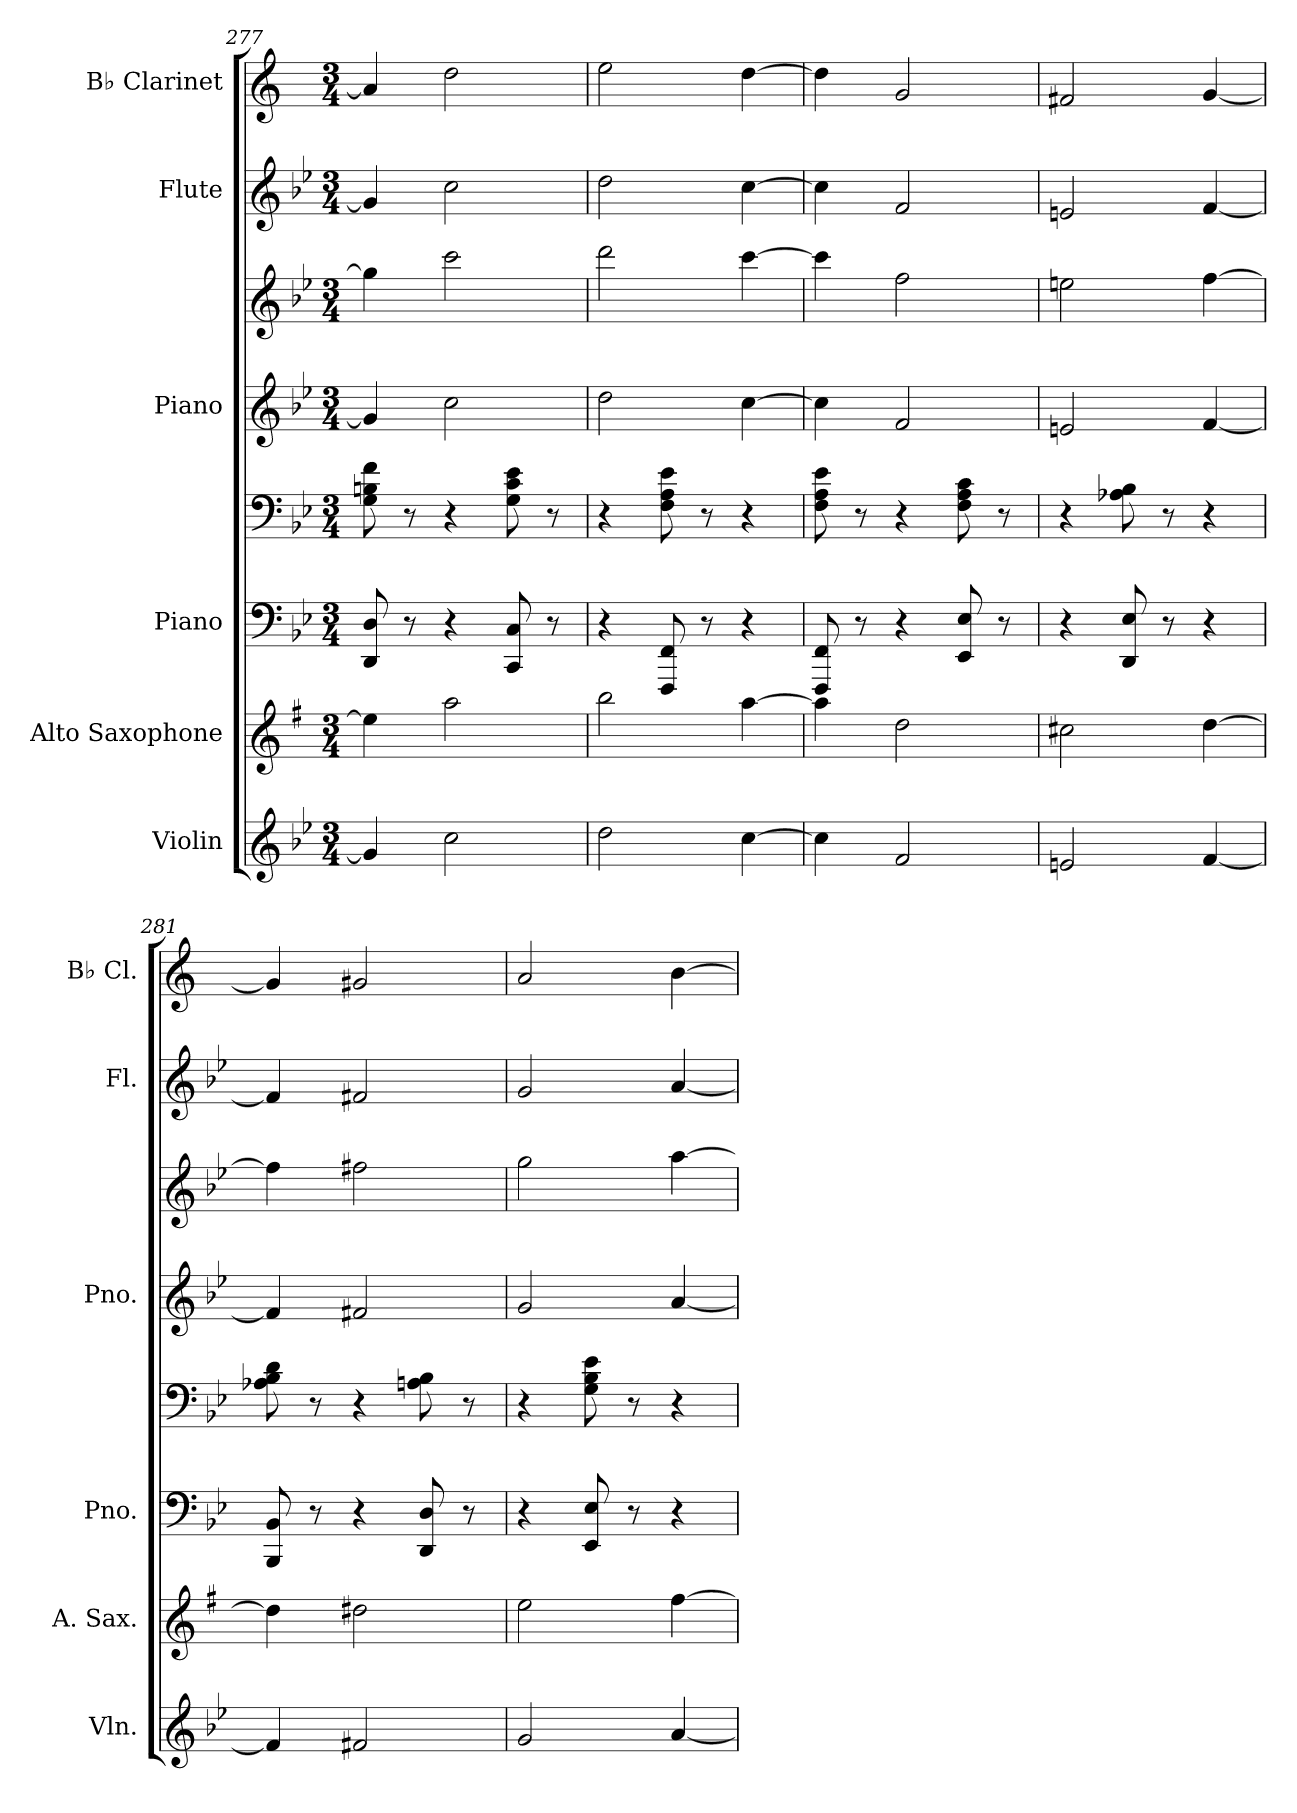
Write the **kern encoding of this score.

**kern	**kern	**kern	**kern	**kern	**kern	**kern	**kern
*part6	*part5	*part4	*part4	*part3	*part3	*part2	*part1
*staff8	*staff7	*staff6	*staff5	*staff4	*staff3	*staff2	*staff1
*I"Violin	*I"Alto Saxophone	*I"Piano	*	*I"Piano	*	*I"Flute	*I"B♭ Clarinet
*I'Vln.	*I'A. Sax.	*I'Pno.	*	*I'Pno.	*	*I'Fl.	*I'B♭ Cl.
!!LO:LB:g=z
*clefG2	*clefG2	*clefF4	*clefF4	*clefG2	*clefG2	*clefG2	*clefG2
*	*ITrd5c9	*	*	*	*	*	*ITrd1c2
*k[b-e-]	*k[b-e-]	*k[b-e-]	*k[b-e-]	*k[b-e-]	*k[b-e-]	*k[b-e-]	*k[b-e-]
*M3/4	*M3/4	*M3/4	*M3/4	*M3/4	*M3/4	*M3/4	*M3/4
=277	=277	=277	=277	=277	=277	=277	=277
4g/]	4g\]	8DD/ 8D/	8G\ 8Bn\ 8f\	4g/]	4gg\]	4g/]	4g/]
.	.	8r	8r	.	.	.	.
2cc\	2cc\	4r	4r	2cc\	2ccc\	2cc\	2cc\
.	.	8CC/ 8C/	8G\ 8c\ 8e-\	.	.	.	.
.	.	8r	8r	.	.	.	.
=278	=278	=278	=278	=278	=278	=278	=278
2dd\	2dd\	4r	4r	2dd\	2ddd\	2dd\	2dd\
.	.	8FFF/ 8FF/	8F\ 8A\ 8e-\	.	.	.	.
.	.	8r	8r	.	.	.	.
[4cc\	[4cc\	4r	4r	[4cc\	[4ccc\	[4cc\	[4cc\
=279	=279	=279	=279	=279	=279	=279	=279
4cc\]	4cc\]	8FFF/ 8FF/	8F\ 8A\ 8e-\	4cc\]	4ccc\]	4cc\]	4cc\]
.	.	8r	8r	.	.	.	.
2f/	2f\	4r	4r	2f/	2ff\	2f/	2f/
.	.	8EE-/ 8E-/	8F\ 8A\ 8c\	.	.	.	.
.	.	8r	8r	.	.	.	.
=280	=280	=280	=280	=280	=280	=280	=280
2en/	2en\	4r	4r	2en/	2een\	2en/	2en/
.	.	8DD/ 8E-/	8A-X\ 8B-\	.	.	.	.
.	.	8r	8r	.	.	.	.
[4f/	[4f\	4r	4r	[4f/	[4ff\	[4f/	[4f/
=281	=281	=281	=281	=281	=281	=281	=281
4f/]	4f\]	8BBB-/ 8BB-/	8A-X\ 8B-\ 8d\	4f/]	4ff\]	4f/]	4f/]
.	.	8r	8r	.	.	.	.
2f#X/	2f#X\	4r	4r	2f#X/	2ff#X\	2f#X/	2f#X/
.	.	8DD/ 8D/	8An\ 8B-\	.	.	.	.
.	.	8r	8r	.	.	.	.
=282	=282	=282	=282	=282	=282	=282	=282
2g/	2g\	4r	4r	2g/	2gg\	2g/	2g/
.	.	8EE-/ 8E-/	8G\ 8B-\ 8e-\	.	.	.	.
.	.	8r	8r	.	.	.	.
[4a/	[4a\	4r	4r	[4a/	[4aa\	[4a/	[4a\
=	=	=	=	=	=	=	=
*-	*-	*-	*-	*-	*-	*-	*-
